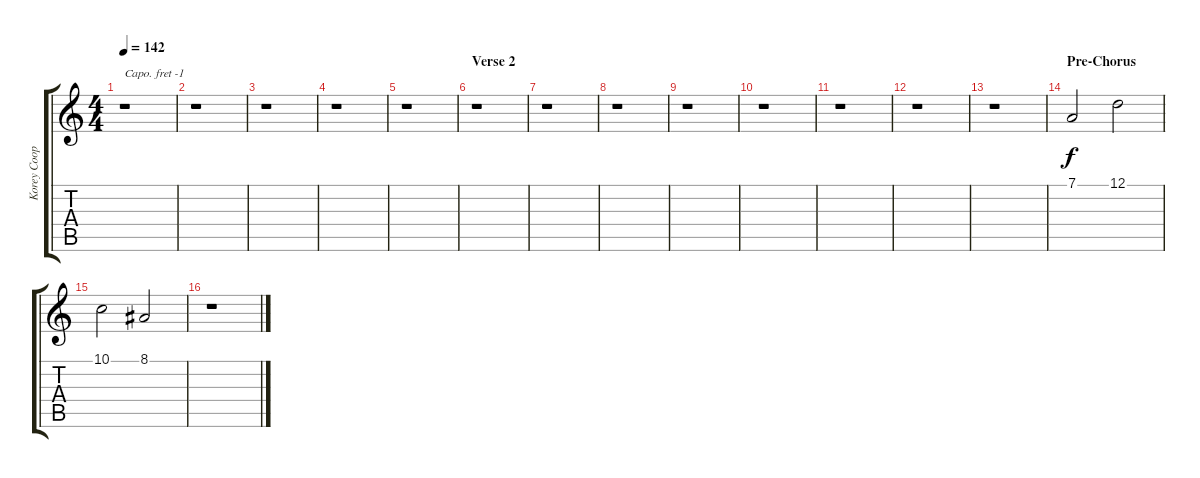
\track ("Korey Cooper (Keyboards 2)" "Korey Coop") {instrument stringensemble1}
\staff {score tabs}
\capo -1
\tuning (Eb4 Bb3 Gb3 Db3 Ab2 Db2) {hide}
\ts (4 4)
\tempo 142
\clef g2
\ks c
r.1{dy f} |
r.1 |
r.1 |
r.1 |
r.1 |
\section ("" "Verse 2")
r.1 |
r.1 |
r.1 |
r.1 |
r.1 |
r.1 |
r.1 |
r.1 |
\section ("" "Pre-Chorus")
7.1.2 12.1.2 |
10.1.2 8.1.2 |
r.1
